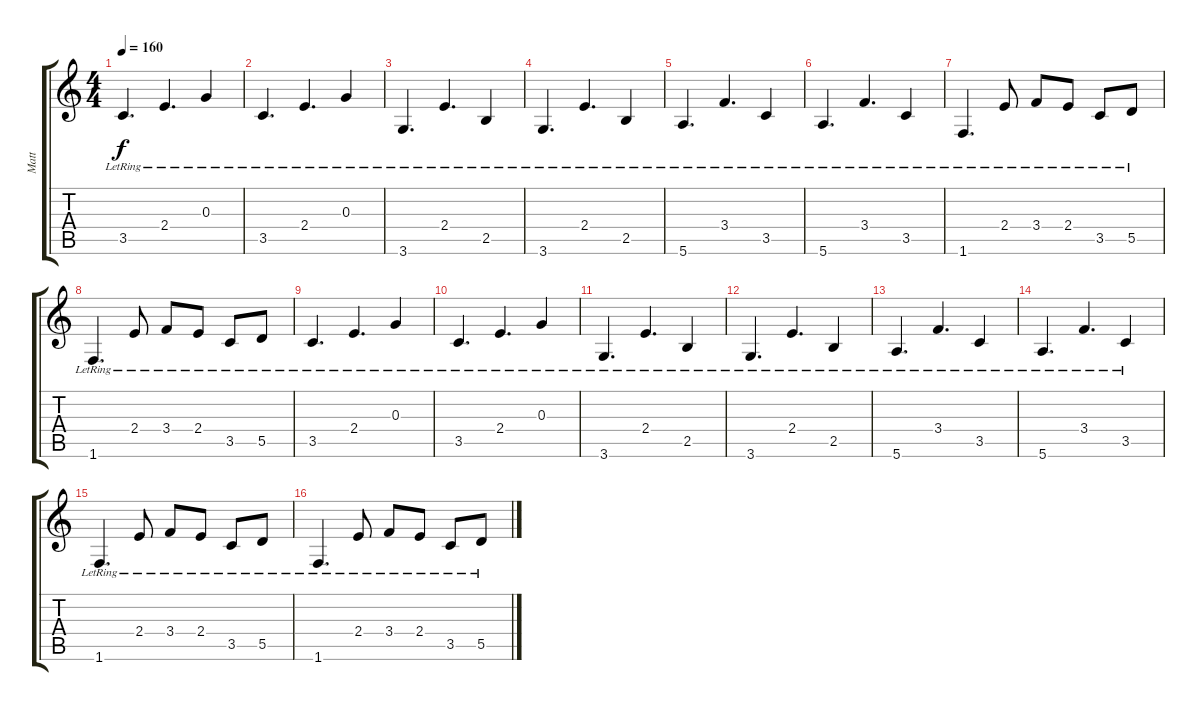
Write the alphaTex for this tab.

\track ("Matt" "Matt") {instrument acousticguitarsteel}
\staff {score tabs}
\tuning (E4 B3 G3 D3 A2 E2) {hide}
\ts (4 4)
\tempo 160
\clef g2
\ks c
3.5{lr}.4{d dy f} 2.4{lr}.4{d} 0.3{lr}.4 |
3.5{lr}.4{d} 2.4{lr}.4{d} 0.3{lr}.4 |
3.6{lr}.4{d} 2.4{lr}.4{d} 2.5{lr}.4 |
3.6{lr}.4{d} 2.4{lr}.4{d} 2.5{lr}.4 |
5.6{lr}.4{d} 3.4{lr}.4{d} 3.5{lr}.4 |
5.6{lr}.4{d} 3.4{lr}.4{d} 3.5{lr}.4 |
1.6{lr}.4{d} 2.4{lr}.8 3.4{lr}.8 2.4{lr}.8 3.5{lr}.8 5.5{lr}.8 |
1.6{lr}.4{d} 2.4{lr}.8 3.4{lr}.8 2.4{lr}.8 3.5{lr}.8 5.5{lr}.8 |
3.5{lr}.4{d} 2.4{lr}.4{d} 0.3{lr}.4 |
3.5{lr}.4{d} 2.4{lr}.4{d} 0.3{lr}.4 |
3.6{lr}.4{d} 2.4{lr}.4{d} 2.5{lr}.4 |
3.6{lr}.4{d} 2.4{lr}.4{d} 2.5{lr}.4 |
5.6{lr}.4{d} 3.4{lr}.4{d} 3.5{lr}.4 |
5.6{lr}.4{d} 3.4{lr}.4{d} 3.5{lr}.4 |
1.6{lr}.4{d} 2.4{lr}.8 3.4{lr}.8 2.4{lr}.8 3.5{lr}.8 5.5{lr}.8 |
1.6{lr}.4{d} 2.4{lr}.8 3.4{lr}.8 2.4{lr}.8 3.5{lr}.8 5.5{lr}.8
